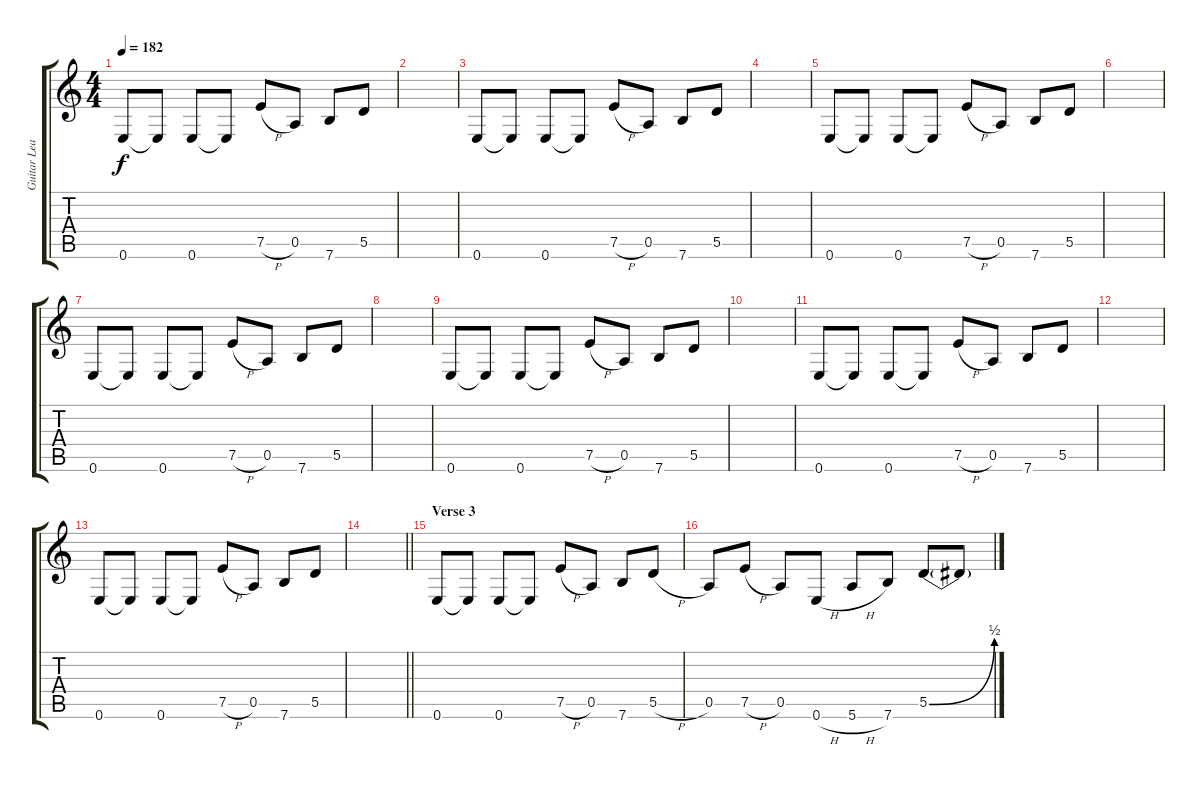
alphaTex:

\track ("Guitar Lead" "Guitar Lea") {instrument overdrivenguitar}
\staff {score tabs}
\tuning (E4 B3 G3 D3 A2 E2) {hide}
\ts (4 4)
\tempo 182
\clef g2
\ks c
0.6.8{dy f} 0.6{t}.8 0.6.8 0.6{t}.8 7.5{h}.8 0.5.8 7.6.8 5.5.8 |
|
0.6.8 0.6{t}.8 0.6.8 0.6{t}.8 7.5{h}.8 0.5.8 7.6.8 5.5.8 |
|
0.6.8 0.6{t}.8 0.6.8 0.6{t}.8 7.5{h}.8 0.5.8 7.6.8 5.5.8 |
|
0.6.8 0.6{t}.8 0.6.8 0.6{t}.8 7.5{h}.8 0.5.8 7.6.8 5.5.8 |
|
0.6.8 0.6{t}.8 0.6.8 0.6{t}.8 7.5{h}.8 0.5.8 7.6.8 5.5.8 |
|
0.6.8 0.6{t}.8 0.6.8 0.6{t}.8 7.5{h}.8 0.5.8 7.6.8 5.5.8 |
|
0.6.8 0.6{t}.8 0.6.8 0.6{t}.8 7.5{h}.8 0.5.8 7.6.8 5.5.8 |
\barLineRight lightlight
|
\section ("" "Verse 3")
0.6.8 0.6{t}.8 0.6.8 0.6{t}.8 7.5{h}.8 0.5.8 7.6.8 5.5{h}.8 |
0.5.8 7.5{h}.8 0.5.8 0.6{h}.8 5.6{h}.8 7.6.8 5.5{be (bend 0 0 60 2)}.8 5.5{t}.8
